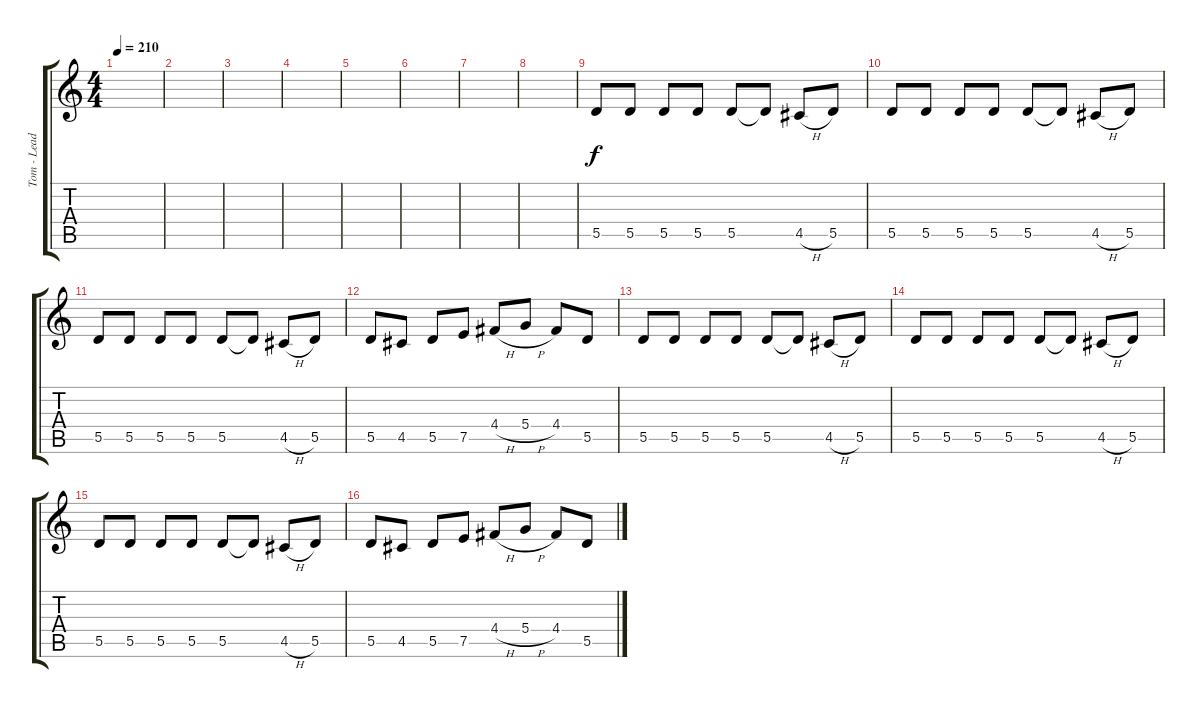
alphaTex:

\track ("Tom - Lead Guitar Left" "Tom - Lead") {instrument distortionguitar}
\staff {score tabs}
\tuning (E4 B3 G3 D3 A2 E2) {hide}
\ts (4 4)
\tempo 210
\clef g2
\ks c
|
|
|
|
|
|
|
|
5.5.8{volume 15} 5.5.8 5.5.8 5.5.8 5.5.8 5.5{t}.8 4.5{h}.8 5.5.8 |
5.5.8 5.5.8 5.5.8 5.5.8 5.5.8 5.5{t}.8 4.5{h}.8 5.5.8 |
5.5.8 5.5.8 5.5.8 5.5.8 5.5.8 5.5{t}.8 4.5{h}.8 5.5.8 |
5.5.8 4.5.8 5.5.8 7.5.8 4.4{h}.8 5.4{h}.8 4.4.8 5.5.8 |
5.5.8 5.5.8 5.5.8 5.5.8 5.5.8 5.5{t}.8 4.5{h}.8 5.5.8 |
5.5.8 5.5.8 5.5.8 5.5.8 5.5.8 5.5{t}.8 4.5{h}.8 5.5.8 |
5.5.8 5.5.8 5.5.8 5.5.8 5.5.8 5.5{t}.8 4.5{h}.8 5.5.8 |
5.5.8 4.5.8 5.5.8 7.5.8 4.4{h}.8 5.4{h}.8 4.4.8 5.5.8
